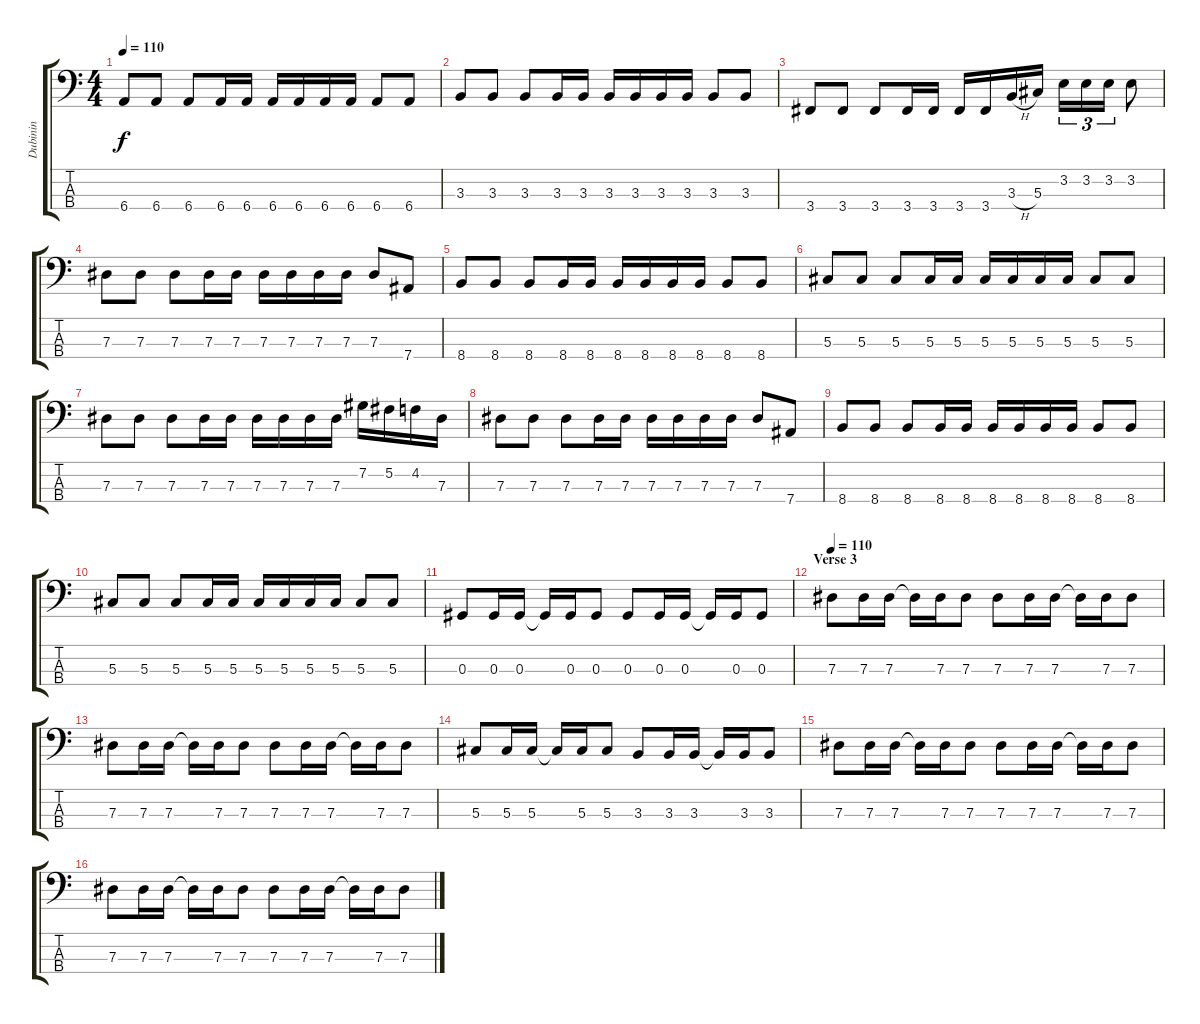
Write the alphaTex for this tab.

\track ("Dubinin" "Dubinin") {instrument electricbassfinger}
\staff {score tabs}
\tuning (Gb2 Db2 Ab1 Eb1) {hide}
\ts (4 4)
\tempo 110
\clef f4
\ks c
6.4.8{dy f} 6.4.8 6.4.8 6.4.16 6.4.16 6.4.16 6.4.16 6.4.16 6.4.16 6.4.8 6.4.8 |
3.3.8 3.3.8 3.3.8 3.3.16 3.3.16 3.3.16 3.3.16 3.3.16 3.3.16 3.3.8 3.3.8 |
3.4.8 3.4.8 3.4.8 3.4.16 3.4.16 3.4.16 3.4.16 3.3{h}.16 5.3.16 3.2.16{tu (3 2)} 3.2.16{tu (3 2)} 3.2.16{tu (3 2)} 3.2.8 |
7.3.8 7.3.8 7.3.8 7.3.16 7.3.16 7.3.16 7.3.16 7.3.16 7.3.16 7.3.8 7.4.8 |
8.4.8 8.4.8 8.4.8 8.4.16 8.4.16 8.4.16 8.4.16 8.4.16 8.4.16 8.4.8 8.4.8 |
5.3.8 5.3.8 5.3.8 5.3.16 5.3.16 5.3.16 5.3.16 5.3.16 5.3.16 5.3.8 5.3.8 |
7.3.8 7.3.8 7.3.8 7.3.16 7.3.16 7.3.16 7.3.16 7.3.16 7.3.16 7.2.16 5.2.16 4.2.16 7.3.16 |
7.3.8 7.3.8 7.3.8 7.3.16 7.3.16 7.3.16 7.3.16 7.3.16 7.3.16 7.3.8 7.4.8 |
8.4.8 8.4.8 8.4.8 8.4.16 8.4.16 8.4.16 8.4.16 8.4.16 8.4.16 8.4.8 8.4.8 |
5.3.8 5.3.8 5.3.8 5.3.16 5.3.16 5.3.16 5.3.16 5.3.16 5.3.16 5.3.8 5.3.8 |
0.3.8 0.3.16 0.3.16 0.3{t}.16 0.3.16 0.3.8 0.3.8 0.3.16 0.3.16 0.3{t}.16 0.3.16 0.3.8 |
\section ("" "Verse 3")
\tempo 110
7.3.8 7.3.16 7.3.16 7.3{t}.16 7.3.16 7.3.8 7.3.8 7.3.16 7.3.16 7.3{t}.16 7.3.16 7.3.8 |
7.3.8 7.3.16 7.3.16 7.3{t}.16 7.3.16 7.3.8 7.3.8 7.3.16 7.3.16 7.3{t}.16 7.3.16 7.3.8 |
5.3.8 5.3.16 5.3.16 5.3{t}.16 5.3.16 5.3.8 3.3.8 3.3.16 3.3.16 3.3{t}.16 3.3.16 3.3.8 |
7.3.8 7.3.16 7.3.16 7.3{t}.16 7.3.16 7.3.8 7.3.8 7.3.16 7.3.16 7.3{t}.16 7.3.16 7.3.8 |
7.3.8 7.3.16 7.3.16 7.3{t}.16 7.3.16 7.3.8 7.3.8 7.3.16 7.3.16 7.3{t}.16 7.3.16 7.3.8
